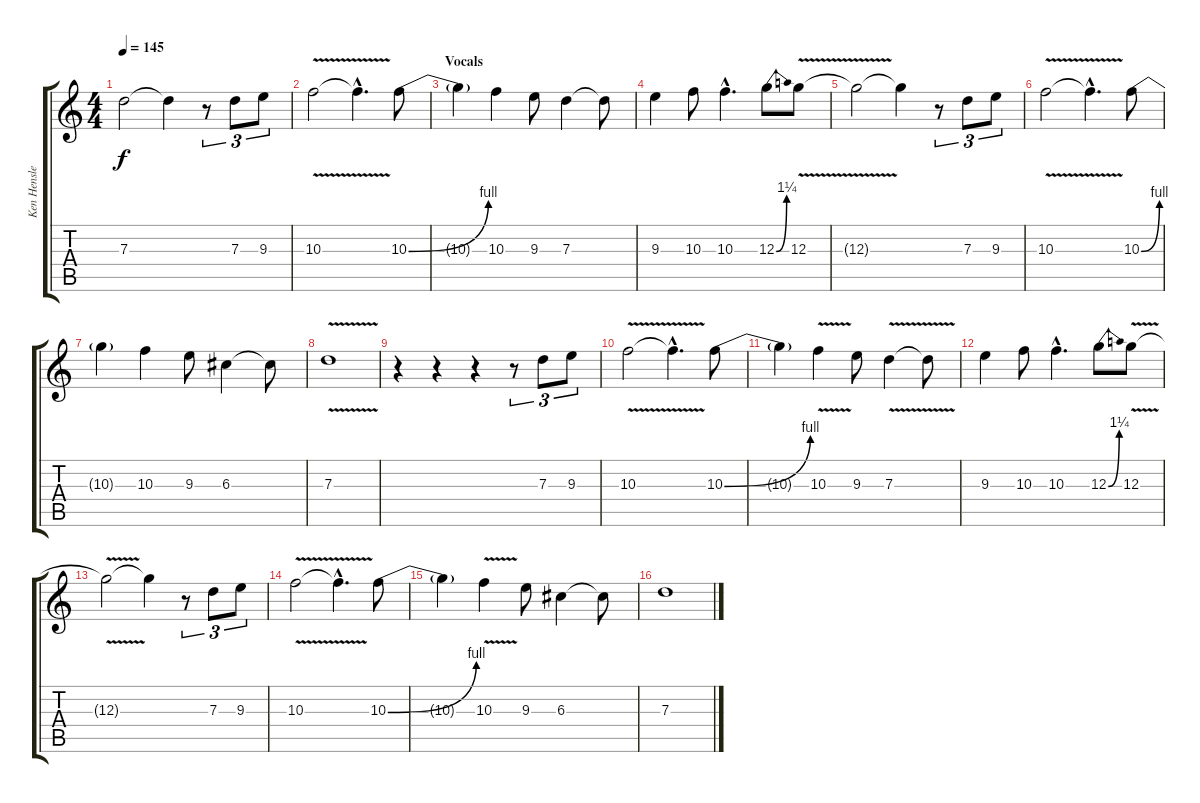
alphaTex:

\track ("Ken Hensley" "Ken Hensle") {instrument overdrivenguitar}
\staff {score tabs}
\tuning (E4 B3 G3 D3 A2 E2) {hide}
\ts (4 4)
\tempo 145
\clef g2
\ks c
7.3{t}.2{dy f} 7.3{t}.4 r.8{tu (3 2)} 7.3.8{tu (3 2) volume 11} 9.3.8{tu (3 2)} |
10.3{v}.2 10.3{hac t}.4{d} 10.3{be (bend 0 0 60 4)}.8 |
\section ("" "Vocals")
10.3{t}.4 10.3.4 9.3.8 7.3.4 7.3{t}.8 |
9.3.4 10.3.8 10.3{hac}.4{d} 12.3{be (bend 0 0 60 5)}.8 12.3{v}.8 |
12.3{t}.2 12.3{t}.4 r.8{tu (3 2)} 7.3.8{tu (3 2)} 9.3.8{tu (3 2)} |
10.3{v}.2 10.3{hac t}.4{d} 10.3{be (bend 0 0 60 4)}.8 |
10.3{t}.4 10.3.4 9.3.8 6.3.4 6.3{t}.8 |
7.3{v}.1 |
r.4 r.4 r.4 r.8{tu (3 2)} 7.3.8{tu (3 2)} 9.3.8{tu (3 2)} |
10.3{v}.2 10.3{hac t}.4{d} 10.3{be (bend 0 0 60 4)}.8 |
10.3{t}.4 10.3{v}.4 9.3.8 7.3{v}.4 7.3{t}.8 |
9.3.4 10.3.8 10.3{hac}.4{d} 12.3{be (bend 0 0 60 5)}.8 12.3{v}.8 |
12.3{t}.2 12.3{t}.4 r.8{tu (3 2)} 7.3.8{tu (3 2)} 9.3.8{tu (3 2)} |
10.3{v}.2 10.3{hac t}.4{d} 10.3{be (bend 0 0 60 4)}.8 |
10.3{t}.4 10.3{v}.4 9.3.8 6.3.4 6.3{t}.8 |
7.3.1
